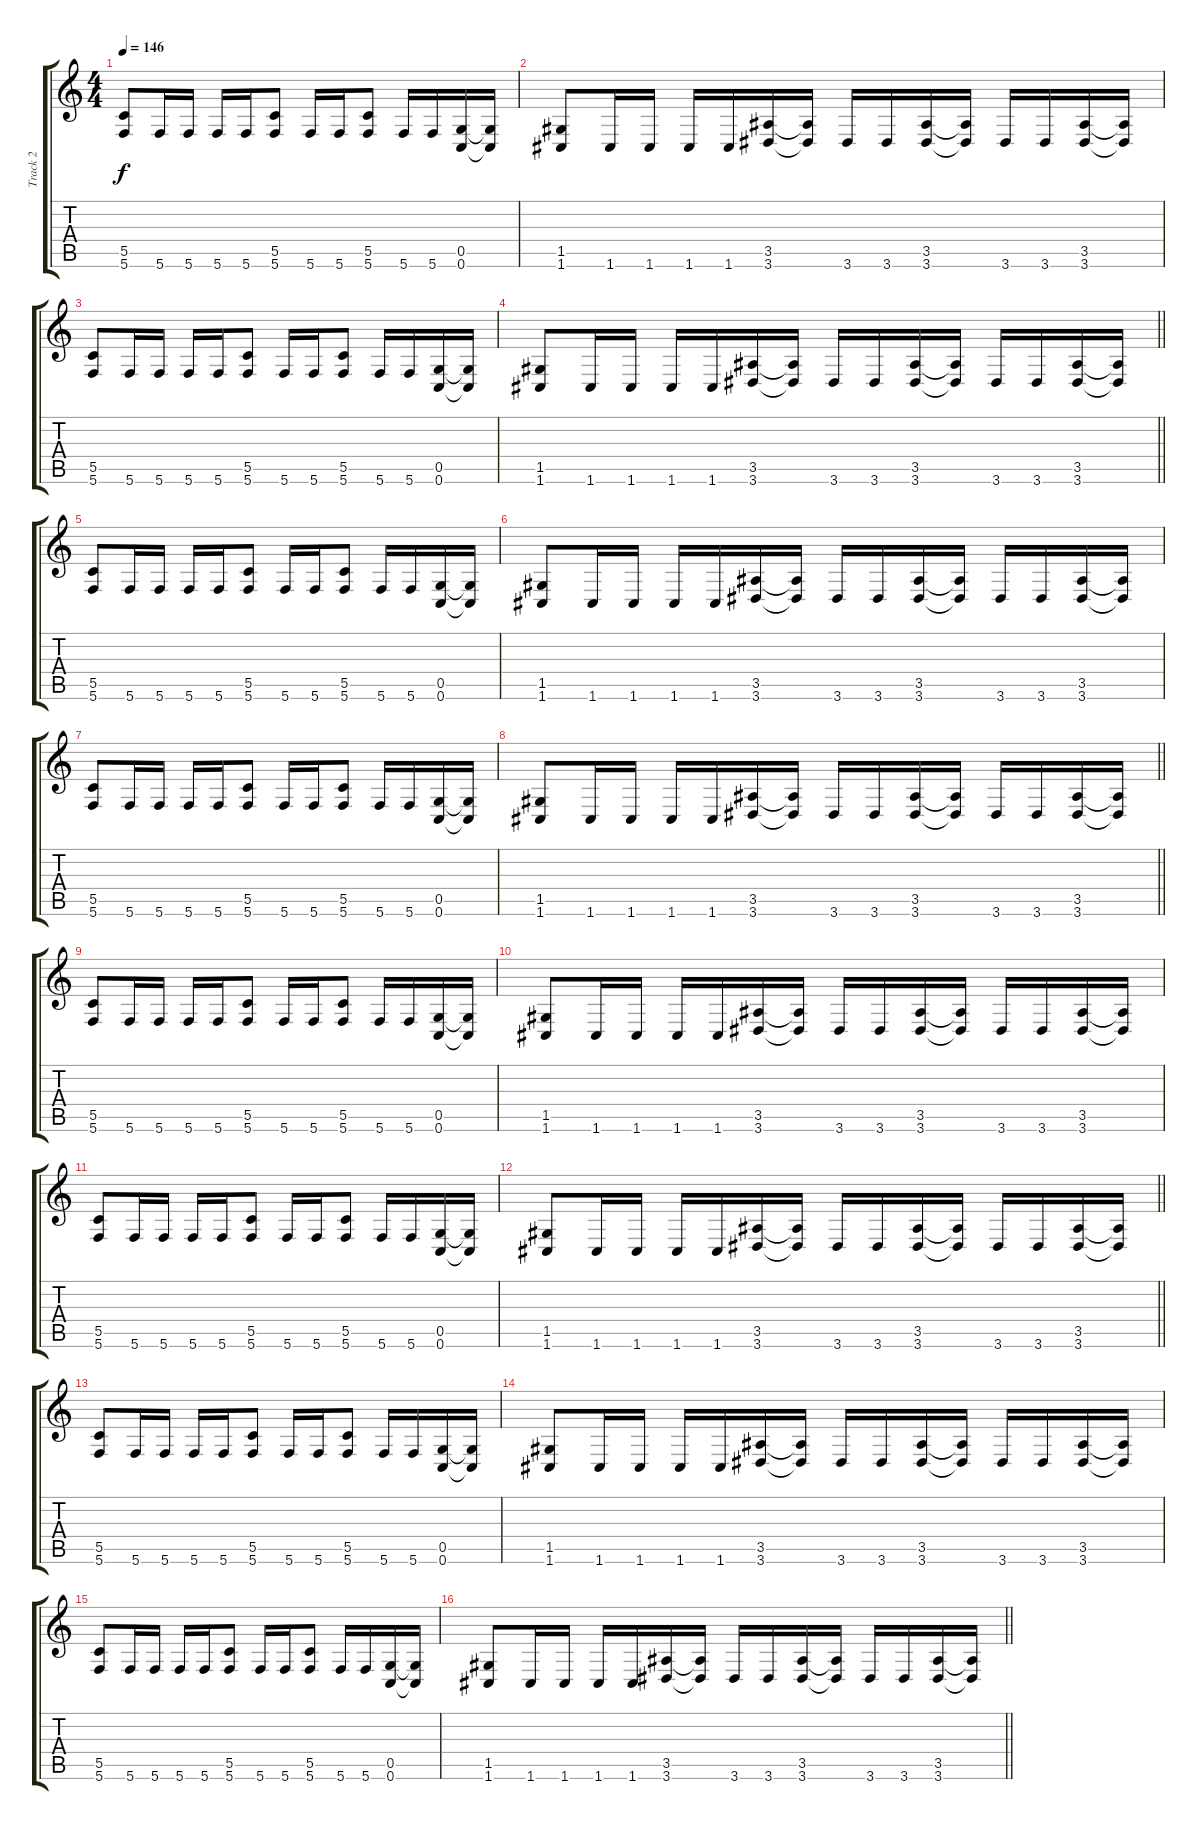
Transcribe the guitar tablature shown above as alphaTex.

\track ("Track 2" "Track 2") {instrument distortionguitar bank 255}
\staff {score tabs}
\tuning (D4 A3 F3 C3 G2 C2) {hide}
\ts (4 4)
\tempo 146
\clef g2
\ks c
(5.5 5.6).8{dy f} 5.6.16 5.6.16 5.6.16 5.6.16 (5.5 5.6).8 5.6.16 5.6.16 (5.5 5.6).8 5.6.16 5.6.16 (0.5 0.6).16 (0.5{t} 0.6{t}).16 |
(1.5 1.6).8 1.6.16 1.6.16 1.6.16 1.6.16 (3.5 3.6).16 (3.5{t} 3.6{t}).16 3.6.16 3.6.16 (3.5 3.6).16 (3.5{t} 3.6{t}).16 3.6.16 3.6.16 (3.5 3.6).16 (3.5{t} 3.6{t}).16 |
(5.5 5.6).8 5.6.16 5.6.16 5.6.16 5.6.16 (5.5 5.6).8 5.6.16 5.6.16 (5.5 5.6).8 5.6.16 5.6.16 (0.5 0.6).16 (0.5{t} 0.6{t}).16 |
\barLineRight lightlight
(1.5 1.6).8 1.6.16 1.6.16 1.6.16 1.6.16 (3.5 3.6).16 (3.5{t} 3.6{t}).16 3.6.16 3.6.16 (3.5 3.6).16 (3.5{t} 3.6{t}).16 3.6.16 3.6.16 (3.5 3.6).16 (3.5{t} 3.6{t}).16 |
(5.5 5.6).8 5.6.16 5.6.16 5.6.16 5.6.16 (5.5 5.6).8 5.6.16 5.6.16 (5.5 5.6).8 5.6.16 5.6.16 (0.5 0.6).16 (0.5{t} 0.6{t}).16 |
(1.5 1.6).8 1.6.16 1.6.16 1.6.16 1.6.16 (3.5 3.6).16 (3.5{t} 3.6{t}).16 3.6.16 3.6.16 (3.5 3.6).16 (3.5{t} 3.6{t}).16 3.6.16 3.6.16 (3.5 3.6).16 (3.5{t} 3.6{t}).16 |
(5.5 5.6).8 5.6.16 5.6.16 5.6.16 5.6.16 (5.5 5.6).8 5.6.16 5.6.16 (5.5 5.6).8 5.6.16 5.6.16 (0.5 0.6).16 (0.5{t} 0.6{t}).16 |
\barLineRight lightlight
(1.5 1.6).8 1.6.16 1.6.16 1.6.16 1.6.16 (3.5 3.6).16 (3.5{t} 3.6{t}).16 3.6.16 3.6.16 (3.5 3.6).16 (3.5{t} 3.6{t}).16 3.6.16 3.6.16 (3.5 3.6).16 (3.5{t} 3.6{t}).16 |
(5.5 5.6).8{volume 10} 5.6.16 5.6.16 5.6.16 5.6.16 (5.5 5.6).8 5.6.16 5.6.16 (5.5 5.6).8 5.6.16 5.6.16 (0.5 0.6).16 (0.5{t} 0.6{t}).16 |
(1.5 1.6).8 1.6.16 1.6.16 1.6.16 1.6.16 (3.5 3.6).16 (3.5{t} 3.6{t}).16 3.6.16 3.6.16 (3.5 3.6).16 (3.5{t} 3.6{t}).16 3.6.16 3.6.16 (3.5 3.6).16 (3.5{t} 3.6{t}).16 |
(5.5 5.6).8 5.6.16 5.6.16 5.6.16 5.6.16 (5.5 5.6).8 5.6.16 5.6.16 (5.5 5.6).8 5.6.16 5.6.16 (0.5 0.6).16 (0.5{t} 0.6{t}).16 |
\barLineRight lightlight
(1.5 1.6).8 1.6.16 1.6.16 1.6.16 1.6.16 (3.5 3.6).16 (3.5{t} 3.6{t}).16 3.6.16 3.6.16 (3.5 3.6).16 (3.5{t} 3.6{t}).16 3.6.16 3.6.16 (3.5 3.6).16 (3.5{t} 3.6{t}).16 |
(5.5 5.6).8{volume 5} 5.6.16 5.6.16 5.6.16 5.6.16 (5.5 5.6).8 5.6.16 5.6.16 (5.5 5.6).8 5.6.16 5.6.16 (0.5 0.6).16 (0.5{t} 0.6{t}).16 |
(1.5 1.6).8 1.6.16 1.6.16 1.6.16 1.6.16 (3.5 3.6).16 (3.5{t} 3.6{t}).16 3.6.16 3.6.16 (3.5 3.6).16 (3.5{t} 3.6{t}).16 3.6.16 3.6.16 (3.5 3.6).16 (3.5{t} 3.6{t}).16 |
(5.5 5.6).8 5.6.16 5.6.16 5.6.16 5.6.16 (5.5 5.6).8 5.6.16 5.6.16 (5.5 5.6).8 5.6.16 5.6.16 (0.5 0.6).16 (0.5{t} 0.6{t}).16 |
\barLineRight lightlight
(1.5 1.6).8 1.6.16 1.6.16 1.6.16 1.6.16 (3.5 3.6).16 (3.5{t} 3.6{t}).16 3.6.16 3.6.16 (3.5 3.6).16 (3.5{t} 3.6{t}).16 3.6.16 3.6.16 (3.5 3.6).16 (3.5{t} 3.6{t}).16
